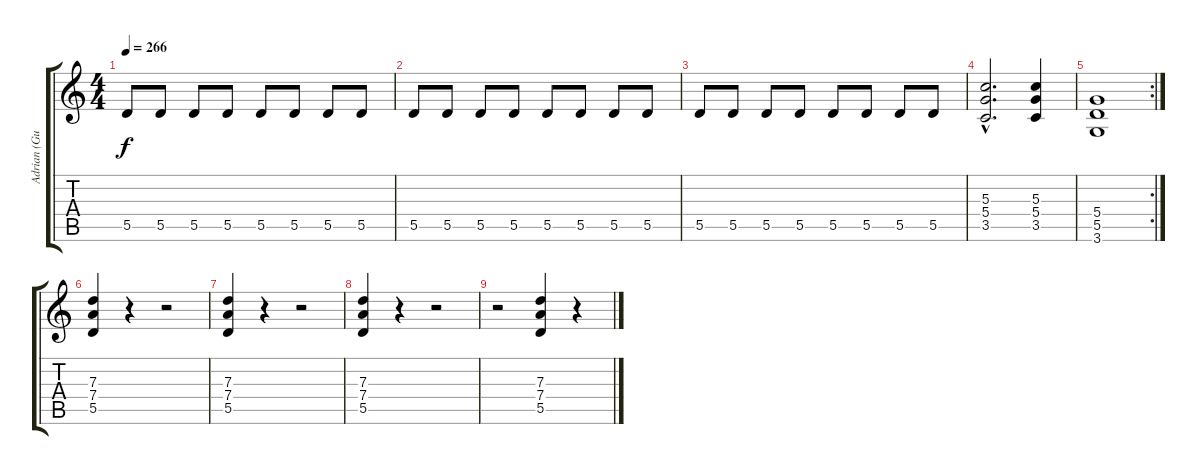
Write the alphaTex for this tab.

\track ("Adrian (Guitar 2)" "Adrian (Gu") {instrument distortionguitar}
\staff {score tabs}
\tuning (E4 B3 G3 D3 A2 E2) {hide}
\ts (4 4)
\tempo 266
\clef g2
\ks c
5.5.8{dy f} 5.5.8 5.5.8 5.5.8 5.5.8 5.5.8 5.5.8 5.5.8 |
5.5.8 5.5.8 5.5.8 5.5.8 5.5.8 5.5.8 5.5.8 5.5.8 |
5.5.8 5.5.8 5.5.8 5.5.8 5.5.8 5.5.8 5.5.8 5.5.8 |
(5.3{hac} 5.4{hac} 3.5{hac}).2{d} (5.3 5.4 3.5).4 |
\rc 2
(5.4 5.5 3.6).1 |
(7.3 7.4 5.5).4 r.4 r.2 |
(7.3 7.4 5.5).4 r.4 r.2 |
(7.3 7.4 5.5).4 r.4 r.2 |
r.2 (7.3 7.4 5.5).4 r.4
